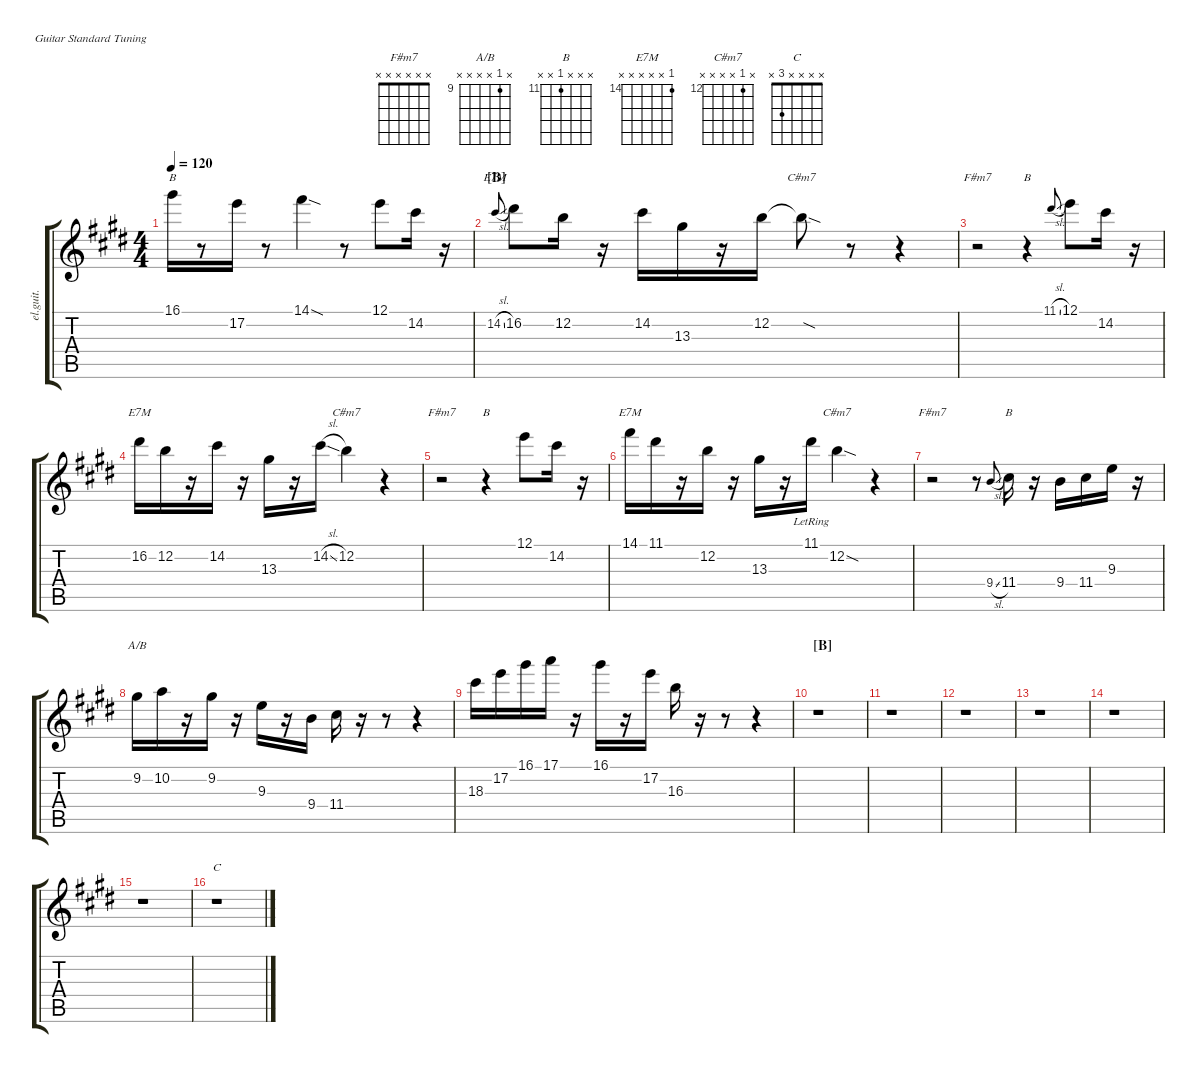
\defaultSystemsLayout 4
\hideDynamics
\track ("高中正義" "el.guit.") {defaultSystemsLayout 2 instrument electricguitarclean}
\staff {score tabs}
\tuning (E4 B3 G3 D3 A2 E2)
\chord ("F#m7" x x x x x x)
\chord ("A/B" x 9 x x x x) {firstfret 9 showfingering false}
\chord ("B" 16 x x x x x) {firstfret 16 showfingering false}
\chord ("E7M" x 14 x x x x) {firstfret 14 showfingering false}
\chord ("C#m7" x 12 x x x x) {firstfret 12 showfingering false}
\chord ("B" x x x x x x)
\chord ("E7M" x 16 x x x x) {firstfret 16 showfingering false}
\chord ("E7M" 14 x x x x x) {firstfret 14 showfingering false}
\chord ("B" x x x 11 x x) {firstfret 11 showfingering false}
\chord ("C" x x x x 3 x) {showfingering false}
\ts (4 4)
\tempo 120
\clef g2
\scale
0.536032
\ks c#minor
16.1{acc #}.16{ch "B" dy mf beam Down} r.8{beam Down} 17.2{acc forcenatural}.16{beam Down} r.8{beam Down} 14.1{sod acc #}.4{beam Down} r.8{beam Down} 12.1{acc forcenatural}.8{beam Down} 14.2{acc #}.16{beam Down} r.16{beam Down} |
\section ("B" "")
\scale
0.463968 14.2{sl acc #}.8{ch "E7M" gr onbeat beam Up} 16.2{acc #}.8{beam Down} 12.2{acc forcenatural}.16{beam Down} r.16{beam Down} 14.2{acc #}.16{beam Down} 13.3{acc #}.16{beam Down} r.16{beam Down} 12.2{acc forcenatural}.16{beam Down} 12.2{sod t acc forcenatural}.8{ch "C#m7" beam Down} r.8{beam Down} r.4{beam Down} |
\scale
0.535472 r.2{ch "F#m7" beam Down} r.4{ch "B" beam Down} 11.1{sl acc #}.8{gr onbeat beam Up} 12.1{acc forcenatural}.8{beam Down} 14.2{acc #}.16{beam Down} r.16{beam Down} |
\scale
0.464528 16.2{acc #}.16{ch "E7M" beam Down} 12.2{acc forcenatural}.16{beam Down} r.16{beam Down} 14.2{acc #}.16{beam Down} r.16{beam Down} 13.3{acc #}.16{beam Down} r.16{beam Down} 14.2{sl acc #}.16{beam Down} 12.2{acc forcenatural}.4{ch "C#m7" beam Down} r.4{beam Down} |
\scale
0.534921 r.2{ch "F#m7" beam Down} r.4{ch "B" beam Down} 12.1{acc forcenatural}.8{beam Down} 14.2{acc #}.16{beam Down} r.16{beam Down} |
\scale
0.465079 14.1{acc #}.16{ch "E7M" beam Down} 11.1{acc #}.16{beam Down} r.16{beam Down} 12.2{acc forcenatural}.16{beam Down} r.16{beam Down} 13.3{acc #}.16{beam Down} r.16{beam Down} 11.1{lr acc #}.16{beam Down} 12.2{sod lr acc forcenatural}.4{ch "C#m7" beam Down} r.4{beam Down} |
\scale
0.53547 r.2{ch "F#m7" beam Down} r.8{beam Down} 9.4{sl acc forcenatural}.8{gr onbeat beam Up} 11.4{acc #}.16{ch "B" beam Down} r.16{beam Down} 9.4{acc forcenatural}.16{beam Down} 11.4{acc #}.16{beam Down} 9.3{acc forcenatural}.16{beam Down} r.16{beam Down} |
\scale
0.46453 9.2{acc #}.16{ch "A/B" beam Down} 10.2{acc forcenatural}.16{beam Down} r.16{beam Down} 9.2{acc #}.16{beam Down} r.16{beam Down} 9.3{acc forcenatural}.16{beam Down} r.16{beam Down} 9.4{acc forcenatural}.16{beam Down} 11.4{acc #}.16{beam Down} r.16{beam Down} r.8{beam Down} r.4{beam Down} |
\scale
0.536032 18.3{acc #}.16{beam Down} 17.2{acc forcenatural}.16{beam Down} 16.1{acc #}.16{beam Down} 17.1{acc forcenatural}.16{beam Down} r.16{beam Down} 16.1{acc #}.16{beam Down} r.16{beam Down} 17.2{acc forcenatural}.16{beam Down} 16.3{acc forcenatural}.16{beam Down} r.16{beam Down} r.8{beam Down} r.4{beam Down} |
\section ("B" "")
\scale
0.463968 r.1{beam Down} |
\scale
0.535472 r.1{beam Down} |
\scale
0.464528 r.1{beam Down} |
\scale
0.534921 r.1{beam Down} |
\scale
0.465079 r.1{beam Down} |
\scale
0.53547 r.1{beam Down} |
\scale
0.46453 r.1{ch "C" beam Down}
